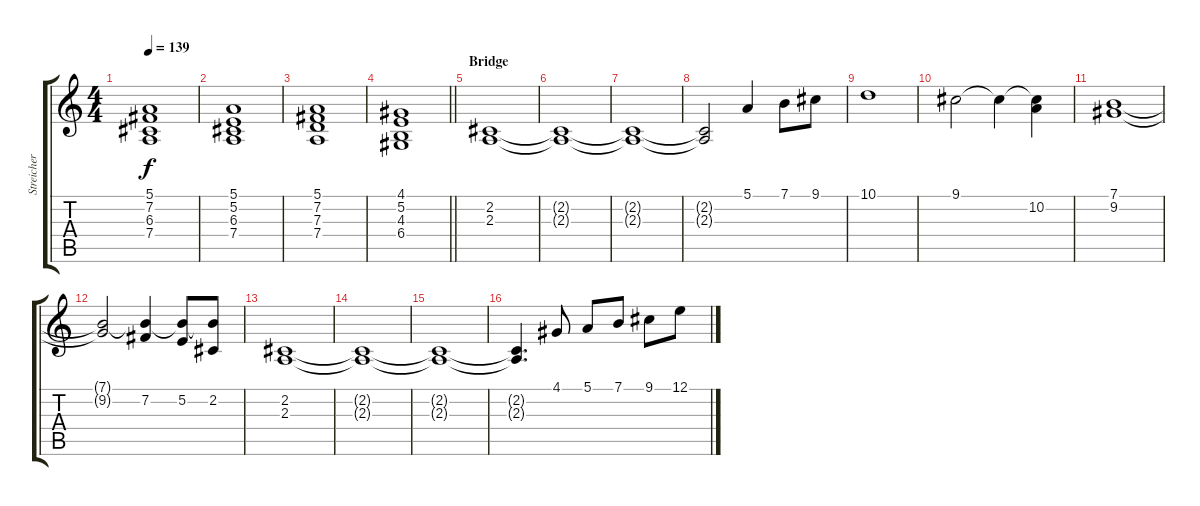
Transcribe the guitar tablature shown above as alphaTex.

\track ("Streicher" "Streicher") {instrument stringensemble1}
\staff {score tabs}
\tuning (E4 B3 G3 D3 A2 E2) {hide}
\ts (4 4)
\tempo 139
\clef g2
\ks c
(5.1 7.2 6.3 7.4).1{dy f} |
(5.1 5.2 6.3 7.4).1 |
(5.1 7.2 7.3 7.4).1 |
\barLineRight lightlight
(4.1 5.2 4.3 6.4).1 |
\section ("" "Bridge")
(2.2 2.3).1 |
(2.2{t} 2.3{t}).1 |
(2.2{t} 2.3{t}).1 |
(2.2{t} 2.3{t}).2 5.1.4 7.1.8 9.1.8 |
10.1.1 |
9.1.2 9.1{t}.4 (9.1{t} 10.2).4 |
(7.1 9.2).1 |
(7.1{t} 9.2{t}).2 (7.1{t} 7.2).4 (7.1{t} 5.2).8 (7.1{t} 2.2).8 |
(2.2 2.3).1 |
(2.2{t} 2.3{t}).1 |
(2.2{t} 2.3{t}).1 |
(2.2{t} 2.3{t}).4{d} 4.1.8 5.1.8 7.1.8 9.1.8 12.1.8
